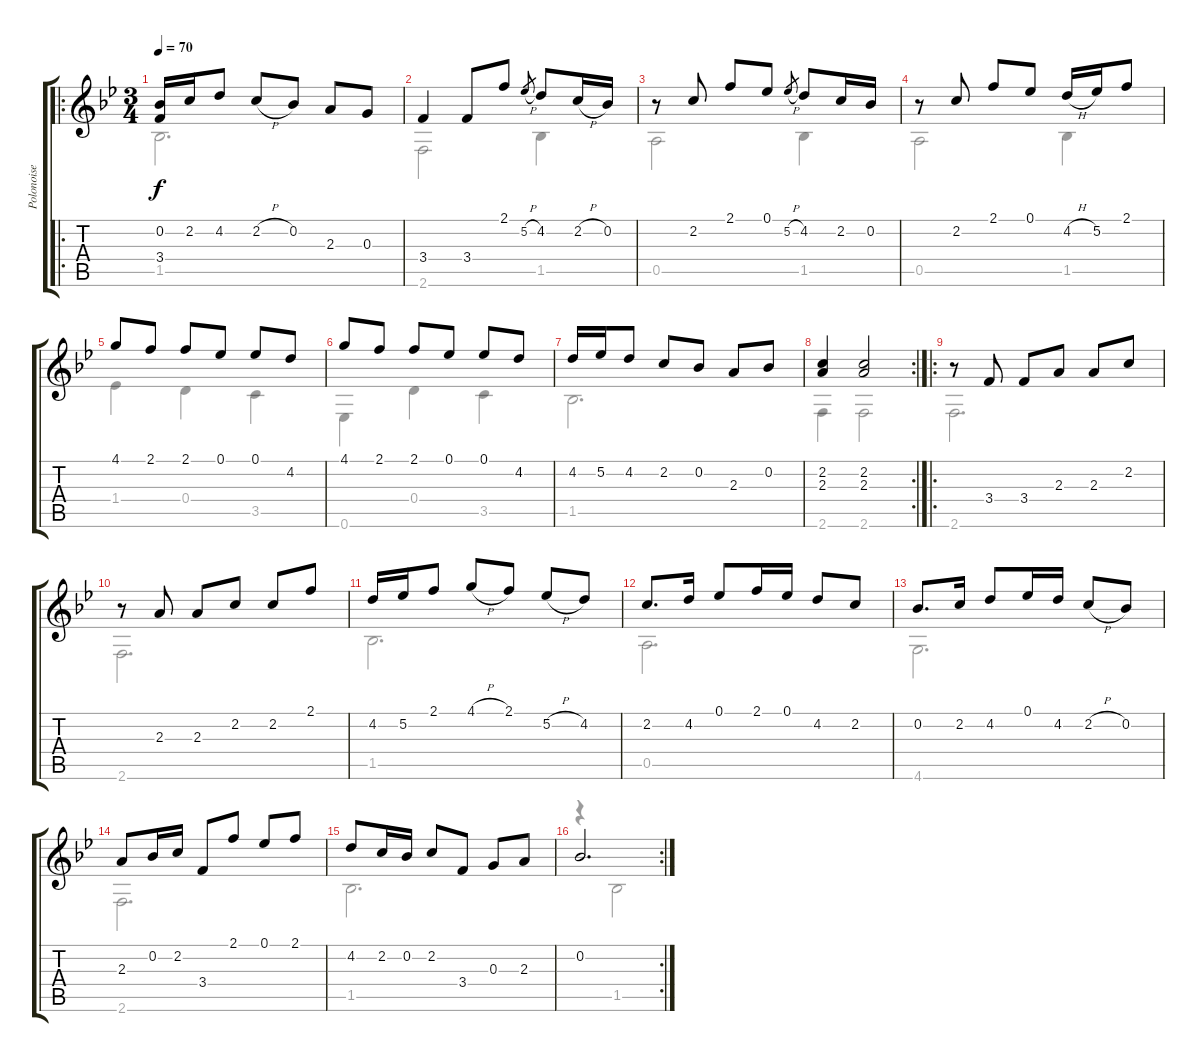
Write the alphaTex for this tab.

\track ("Polonoise" "Polonoise") {instrument acousticguitarnylon}
\staff {score tabs}
\tuning (Eb4 Bb3 G3 D3 A2 Eb2) {hide}
\voice
\ro
\ts (3 4)
\tempo 70
\clef g2
\ks bb
(0.2 3.4).16{dy f instrument acousticguitarnylon} 2.2.16 4.2.8 2.2{h}.8 0.2.8 2.3.8 0.3.8 |
3.4.4 3.4.8 2.1.8 5.2{h}.8{gr} 4.2.8 2.2{h}.16 0.2.16 |
r.8 2.2.8 2.1.8 0.1.8 5.2{h}.8{gr} 4.2.8 2.2.16 0.2.16 |
r.8 2.2.8 2.1.8 0.1.8 4.2{h}.16 5.2.16 2.1.8 |
4.1.8 2.1.8 2.1.8 0.1.8 0.1.8 4.2.8 |
4.1.8 2.1.8 2.1.8 0.1.8 0.1.8 4.2.8 |
4.2.16 5.2.16 4.2.8 2.2.8 0.2.8 2.3.8 0.2.8 |
\rc 2
(2.2 2.3).4 (2.2 2.3).2 |
\ro
r.8 3.4.8 3.4.8 2.3.8 2.3.8 2.2.8 |
r.8 2.3.8 2.3.8 2.2.8 2.2.8 2.1.8 |
4.2.16 5.2.16 2.1.8 4.1{h}.8 2.1.8 5.2{h}.8 4.2.8 |
2.2.8{d} 4.2.16 0.1.8 2.1.16 0.1.16 4.2.8 2.2.8 |
0.2.8{d} 2.2.16 4.2.8 0.1.16 4.2.16 2.2{h}.8 0.2.8 |
2.3.8 0.2.16 2.2.16 3.4.8 2.1.8 0.1.8 2.1.8 |
4.2.8 2.2.16 0.2.16 2.2.8 3.4.8 0.3.8 2.3.8 |
\rc 2
0.2.2{d}
\voice
\clef g2
\ottava regular
\simile none
\ks bb
1.5.2{d dy f} |
2.6.2 1.5.4 |
0.5.2 1.5.4 |
0.5.2 1.5.4 |
1.4.4 0.4.4 3.5.4 |
0.6.4 0.4.4 3.5.4 |
1.5.2{d} |
2.6.4 2.6.2 |
2.6.2{d} |
2.6.2{d} |
1.5.2{d} |
0.5.2{d} |
4.6.2{d} |
2.6.2{d} |
1.5.2{d} |
r.4 1.5.2
